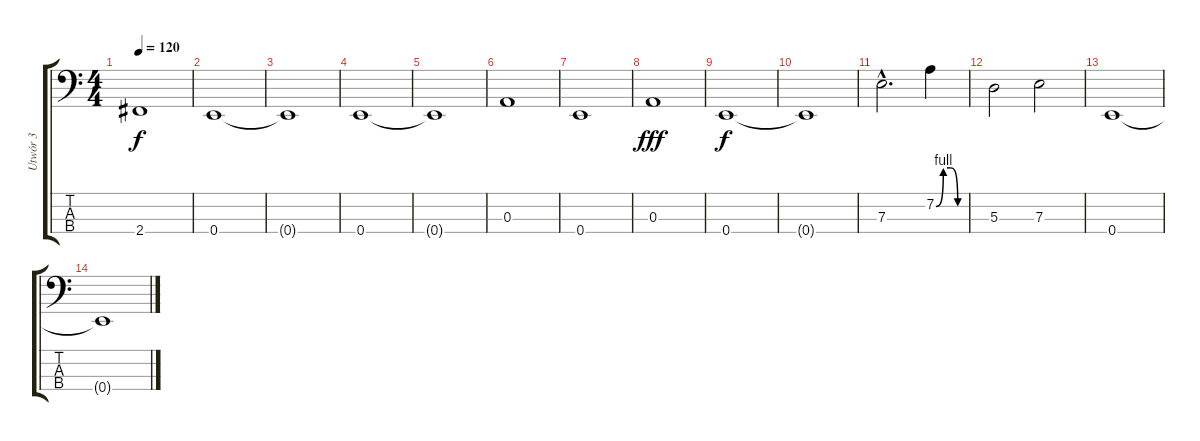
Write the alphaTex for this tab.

\track ("Utwór 3" "Utwór 3") {instrument electricbassfinger}
\staff {score tabs}
\tuning (G2 D2 A1 E1) {hide}
\ts (4 4)
\tempo 120
\clef f4
\ks c
2.4.1{dy f} |
0.4.1 |
0.4{t}.1 |
0.4.1 |
0.4{t}.1 |
0.3.1 |
0.4.1 |
0.3.1{dy fff} |
0.4.1{dy f} |
0.4{t}.1 |
7.3{hac}.2{d} 7.2{be (custom 0 0 15 4 30 4 45 0 60 0)}.4 |
5.3.2 7.3.2 |
0.4.1 |
0.4{t}.1
